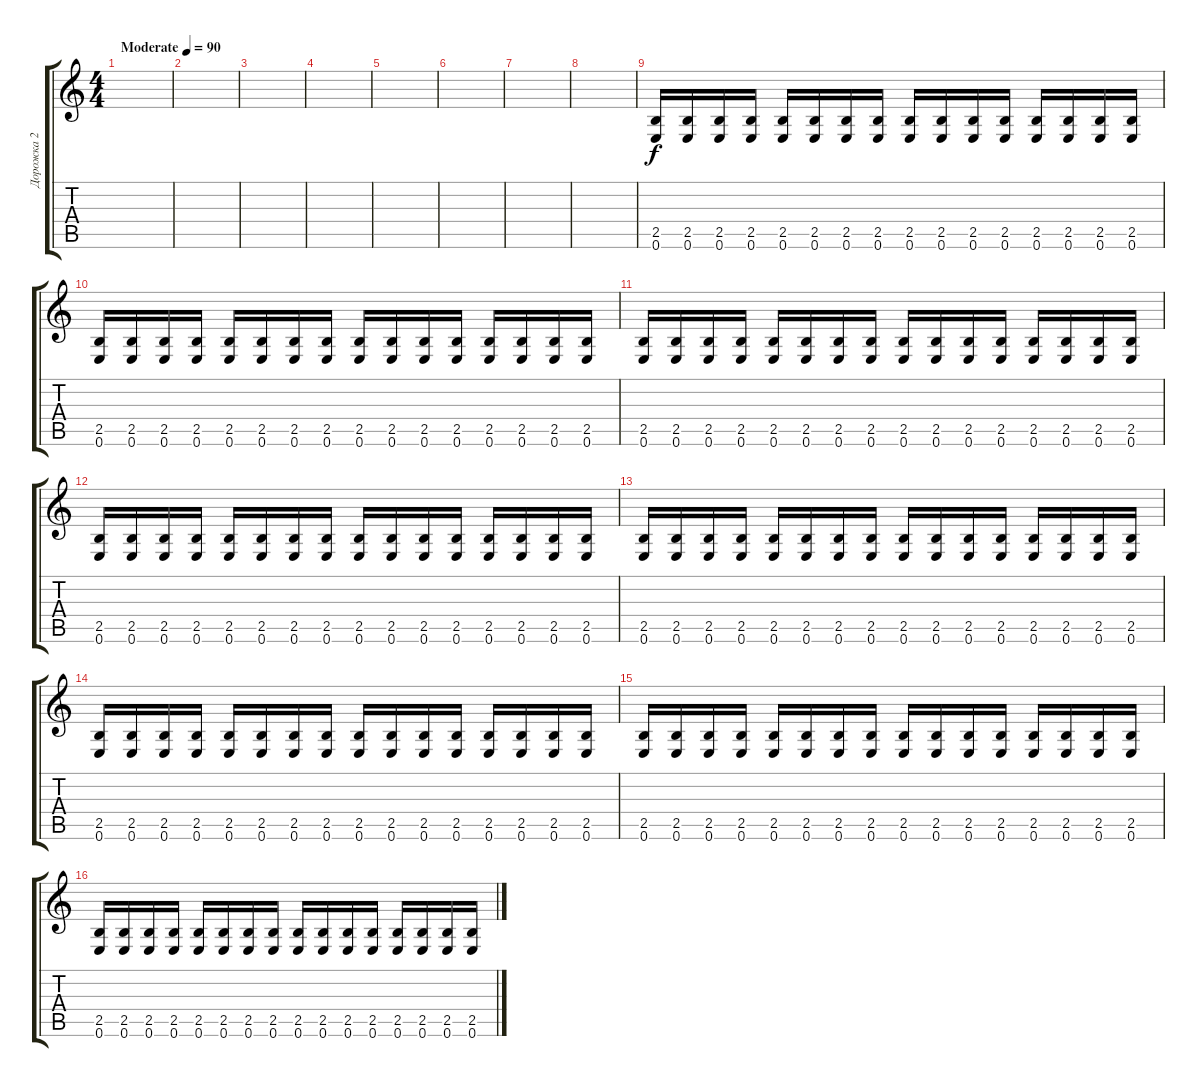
\track ("Дорожка 2" "Дорожка 2") {instrument distortionguitar}
\staff {score tabs}
\tuning (E4 B3 G3 D3 A2 E2) {hide}
\ts (4 4)
\tempo (90 "Moderate")
\clef g2
\ks c
|
|
|
|
|
|
|
|
(2.5 0.6).16 (2.5 0.6).16 (2.5 0.6).16 (2.5 0.6).16 (2.5 0.6).16 (2.5 0.6).16 (2.5 0.6).16 (2.5 0.6).16 (2.5 0.6).16 (2.5 0.6).16 (2.5 0.6).16 (2.5 0.6).16 (2.5 0.6).16 (2.5 0.6).16 (2.5 0.6).16 (2.5 0.6).16 |
(2.5 0.6).16 (2.5 0.6).16 (2.5 0.6).16 (2.5 0.6).16 (2.5 0.6).16 (2.5 0.6).16 (2.5 0.6).16 (2.5 0.6).16 (2.5 0.6).16 (2.5 0.6).16 (2.5 0.6).16 (2.5 0.6).16 (2.5 0.6).16 (2.5 0.6).16 (2.5 0.6).16 (2.5 0.6).16 |
(2.5 0.6).16 (2.5 0.6).16 (2.5 0.6).16 (2.5 0.6).16 (2.5 0.6).16 (2.5 0.6).16 (2.5 0.6).16 (2.5 0.6).16 (2.5 0.6).16 (2.5 0.6).16 (2.5 0.6).16 (2.5 0.6).16 (2.5 0.6).16 (2.5 0.6).16 (2.5 0.6).16 (2.5 0.6).16 |
(2.5 0.6).16 (2.5 0.6).16 (2.5 0.6).16 (2.5 0.6).16 (2.5 0.6).16 (2.5 0.6).16 (2.5 0.6).16 (2.5 0.6).16 (2.5 0.6).16 (2.5 0.6).16 (2.5 0.6).16 (2.5 0.6).16 (2.5 0.6).16 (2.5 0.6).16 (2.5 0.6).16 (2.5 0.6).16 |
(2.5 0.6).16 (2.5 0.6).16 (2.5 0.6).16 (2.5 0.6).16 (2.5 0.6).16 (2.5 0.6).16 (2.5 0.6).16 (2.5 0.6).16 (2.5 0.6).16 (2.5 0.6).16 (2.5 0.6).16 (2.5 0.6).16 (2.5 0.6).16 (2.5 0.6).16 (2.5 0.6).16 (2.5 0.6).16 |
(2.5 0.6).16 (2.5 0.6).16 (2.5 0.6).16 (2.5 0.6).16 (2.5 0.6).16 (2.5 0.6).16 (2.5 0.6).16 (2.5 0.6).16 (2.5 0.6).16 (2.5 0.6).16 (2.5 0.6).16 (2.5 0.6).16 (2.5 0.6).16 (2.5 0.6).16 (2.5 0.6).16 (2.5 0.6).16 |
(2.5 0.6).16 (2.5 0.6).16 (2.5 0.6).16 (2.5 0.6).16 (2.5 0.6).16 (2.5 0.6).16 (2.5 0.6).16 (2.5 0.6).16 (2.5 0.6).16 (2.5 0.6).16 (2.5 0.6).16 (2.5 0.6).16 (2.5 0.6).16 (2.5 0.6).16 (2.5 0.6).16 (2.5 0.6).16 |
(2.5 0.6).16 (2.5 0.6).16 (2.5 0.6).16 (2.5 0.6).16 (2.5 0.6).16 (2.5 0.6).16 (2.5 0.6).16 (2.5 0.6).16 (2.5 0.6).16 (2.5 0.6).16 (2.5 0.6).16 (2.5 0.6).16 (2.5 0.6).16 (2.5 0.6).16 (2.5 0.6).16 (2.5 0.6).16
